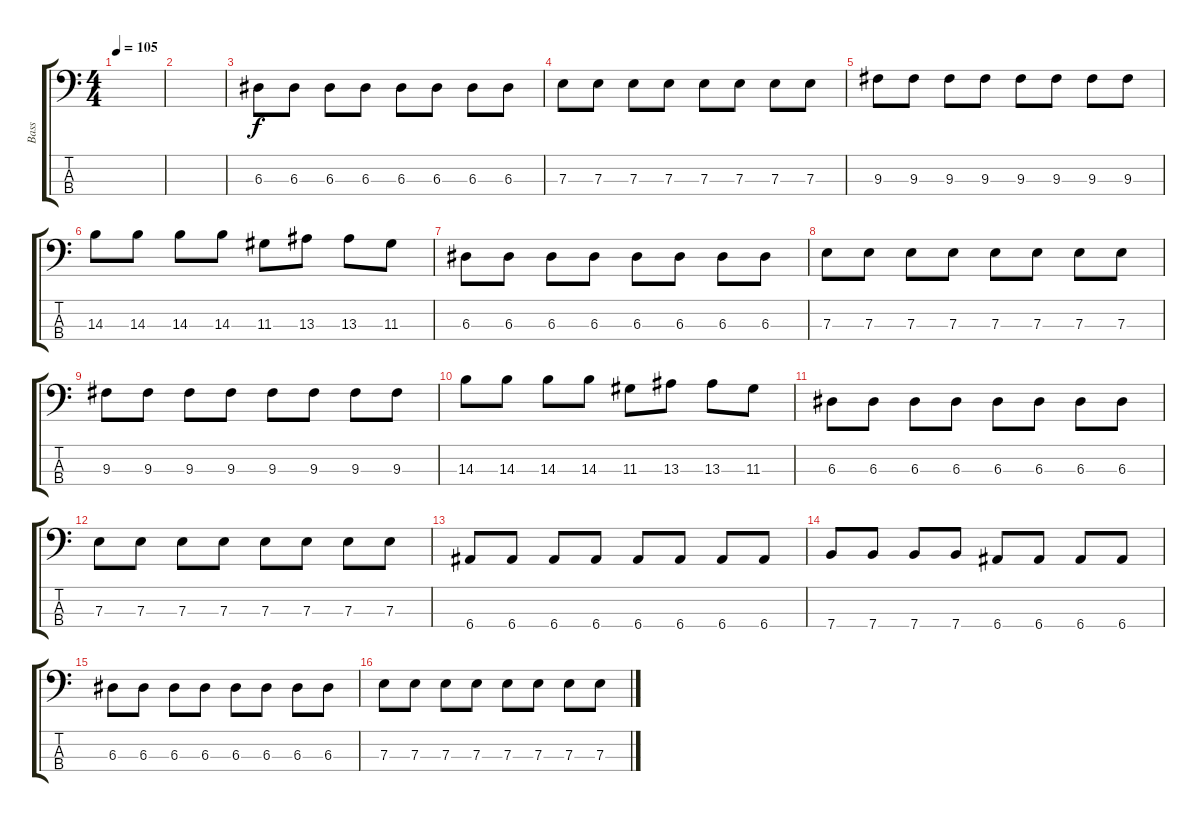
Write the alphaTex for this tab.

\track ("Bass" "Bass") {instrument electricbasspick}
\staff {score tabs}
\tuning (G2 D2 A1 E1) {hide}
\ts (4 4)
\tempo 105
\clef f4
\ks c
|
|
6.3.8 6.3.8 6.3.8 6.3.8 6.3.8 6.3.8 6.3.8 6.3.8 |
7.3.8 7.3.8 7.3.8 7.3.8 7.3.8 7.3.8 7.3.8 7.3.8 |
9.3.8 9.3.8 9.3.8 9.3.8 9.3.8 9.3.8 9.3.8 9.3.8 |
14.3.8 14.3.8 14.3.8 14.3.8 11.3.8 13.3.8 13.3.8 11.3.8 |
6.3.8 6.3.8 6.3.8 6.3.8 6.3.8 6.3.8 6.3.8 6.3.8 |
7.3.8 7.3.8 7.3.8 7.3.8 7.3.8 7.3.8 7.3.8 7.3.8 |
9.3.8 9.3.8 9.3.8 9.3.8 9.3.8 9.3.8 9.3.8 9.3.8 |
14.3.8 14.3.8 14.3.8 14.3.8 11.3.8 13.3.8 13.3.8 11.3.8 |
6.3.8 6.3.8 6.3.8 6.3.8 6.3.8 6.3.8 6.3.8 6.3.8 |
7.3.8 7.3.8 7.3.8 7.3.8 7.3.8 7.3.8 7.3.8 7.3.8 |
6.4.8 6.4.8 6.4.8 6.4.8 6.4.8 6.4.8 6.4.8 6.4.8 |
7.4.8 7.4.8 7.4.8 7.4.8 6.4.8 6.4.8 6.4.8 6.4.8 |
6.3.8 6.3.8 6.3.8 6.3.8 6.3.8 6.3.8 6.3.8 6.3.8 |
7.3.8 7.3.8 7.3.8 7.3.8 7.3.8 7.3.8 7.3.8 7.3.8
